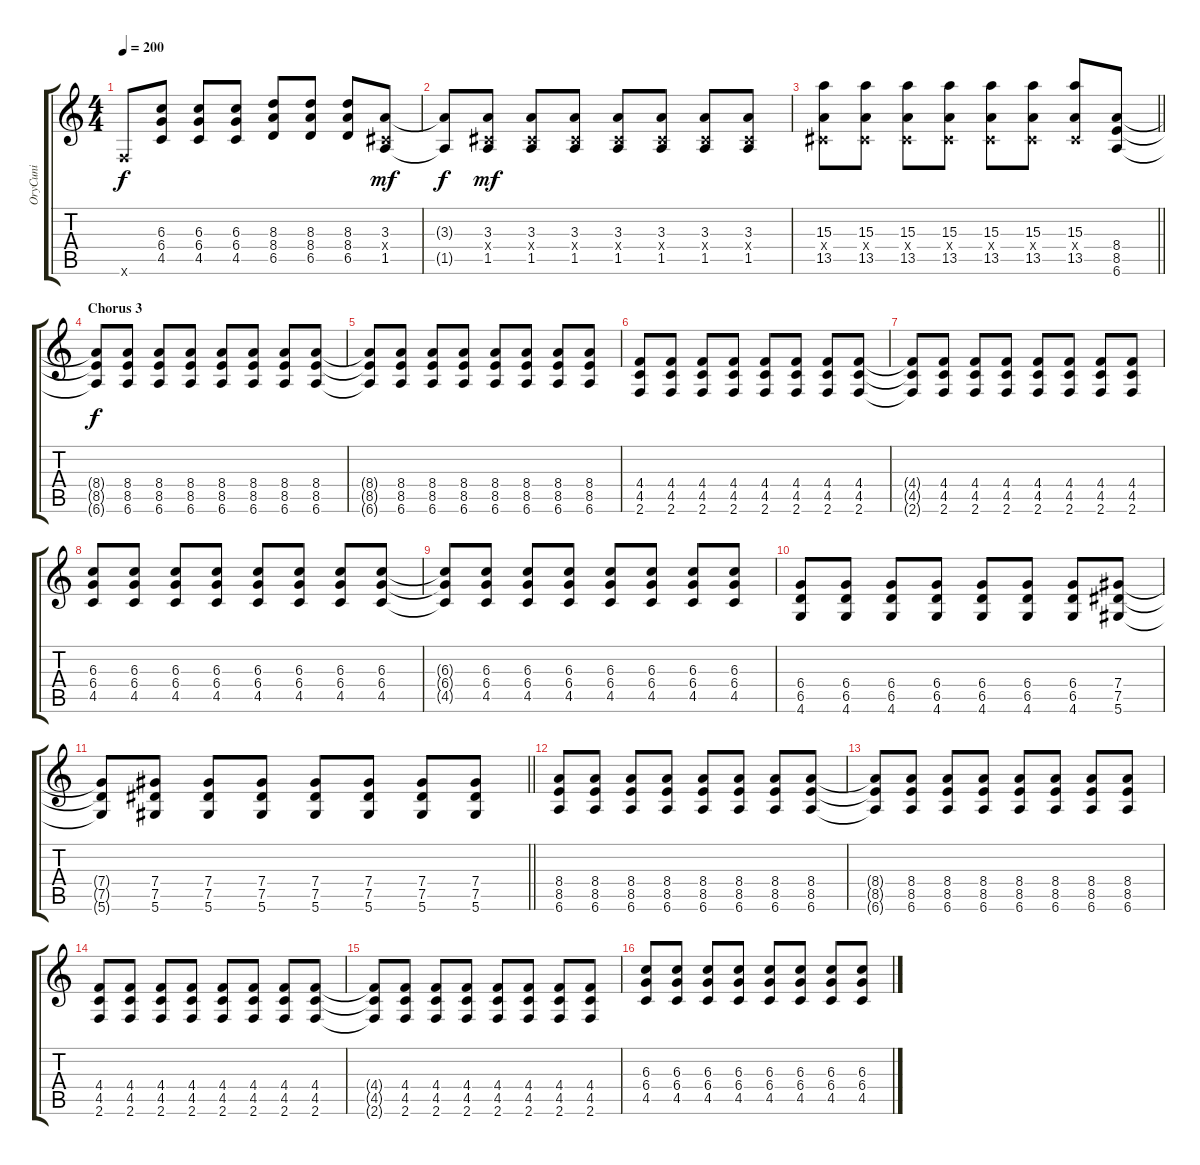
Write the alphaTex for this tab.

\track ("OryCuni" "OryCuni") {instrument distortionguitar}
\staff {score tabs}
\tuning (Eb4 Bb3 Gb3 Db3 Ab2 Eb2) {hide}
\ts (4 4)
\tempo 200
\clef g2
\ks c
2.6{x}.8{dy f} (6.3 6.4 4.5).8 (6.3 6.4 4.5).8 (6.3 6.4 4.5).8 (8.3 8.4 6.5).8 (8.3 8.4 6.5).8 (8.3 8.4 6.5).8 (3.3 0.4{x} 1.5).8{dy mf} |
(3.3{t} 1.5{t}).8{dy f} (3.3 0.4{x} 1.5).8{dy mf} (3.3 0.4{x} 1.5).8 (3.3 0.4{x} 1.5).8 (3.3 0.4{x} 1.5).8 (3.3 0.4{x} 1.5).8 (3.3 0.4{x} 1.5).8 (3.3 0.4{x} 1.5).8 |
\barLineRight lightlight
(15.3 0.4{x} 13.5).8 (15.3 0.4{x} 13.5).8 (15.3 0.4{x} 13.5).8 (15.3 0.4{x} 13.5).8 (15.3 0.4{x} 13.5).8 (15.3 0.4{x} 13.5).8 (15.3 0.4{x} 13.5).8 (8.4 8.5 6.6).8 |
\section ("" "Chorus 3")
(8.4{t} 8.5{t} 6.6{t}).8{dy f} (8.4 8.5 6.6).8 (8.4 8.5 6.6).8 (8.4 8.5 6.6).8 (8.4 8.5 6.6).8 (8.4 8.5 6.6).8 (8.4 8.5 6.6).8 (8.4 8.5 6.6).8 |
(8.4{t} 8.5{t} 6.6{t}).8 (8.4 8.5 6.6).8 (8.4 8.5 6.6).8 (8.4 8.5 6.6).8 (8.4 8.5 6.6).8 (8.4 8.5 6.6).8 (8.4 8.5 6.6).8 (8.4 8.5 6.6).8 |
(4.4 4.5 2.6).8 (4.4 4.5 2.6).8 (4.4 4.5 2.6).8 (4.4 4.5 2.6).8 (4.4 4.5 2.6).8 (4.4 4.5 2.6).8 (4.4 4.5 2.6).8 (4.4 4.5 2.6).8 |
(4.4{t} 4.5{t} 2.6{t}).8 (4.4 4.5 2.6).8 (4.4 4.5 2.6).8 (4.4 4.5 2.6).8 (4.4 4.5 2.6).8 (4.4 4.5 2.6).8 (4.4 4.5 2.6).8 (4.4 4.5 2.6).8 |
(6.3 6.4 4.5).8 (6.3 6.4 4.5).8 (6.3 6.4 4.5).8 (6.3 6.4 4.5).8 (6.3 6.4 4.5).8 (6.3 6.4 4.5).8 (6.3 6.4 4.5).8 (6.3 6.4 4.5).8 |
(6.3{t} 6.4{t} 4.5{t}).8 (6.3 6.4 4.5).8 (6.3 6.4 4.5).8 (6.3 6.4 4.5).8 (6.3 6.4 4.5).8 (6.3 6.4 4.5).8 (6.3 6.4 4.5).8 (6.3 6.4 4.5).8 |
(6.4 6.5 4.6).8 (6.4 6.5 4.6).8 (6.4 6.5 4.6).8 (6.4 6.5 4.6).8 (6.4 6.5 4.6).8 (6.4 6.5 4.6).8 (6.4 6.5 4.6).8 (7.4 7.5 5.6).8 |
\barLineRight lightlight
(7.4{t} 7.5{t} 5.6{t}).8 (7.4 7.5 5.6).8 (7.4 7.5 5.6).8 (7.4 7.5 5.6).8 (7.4 7.5 5.6).8 (7.4 7.5 5.6).8 (7.4 7.5 5.6).8 (7.4 7.5 5.6).8 |
(8.4 8.5 6.6).8 (8.4 8.5 6.6).8 (8.4 8.5 6.6).8 (8.4 8.5 6.6).8 (8.4 8.5 6.6).8 (8.4 8.5 6.6).8 (8.4 8.5 6.6).8 (8.4 8.5 6.6).8 |
(8.4{t} 8.5{t} 6.6{t}).8 (8.4 8.5 6.6).8 (8.4 8.5 6.6).8 (8.4 8.5 6.6).8 (8.4 8.5 6.6).8 (8.4 8.5 6.6).8 (8.4 8.5 6.6).8 (8.4 8.5 6.6).8 |
(4.4 4.5 2.6).8 (4.4 4.5 2.6).8 (4.4 4.5 2.6).8 (4.4 4.5 2.6).8 (4.4 4.5 2.6).8 (4.4 4.5 2.6).8 (4.4 4.5 2.6).8 (4.4 4.5 2.6).8 |
(4.4{t} 4.5{t} 2.6{t}).8 (4.4 4.5 2.6).8 (4.4 4.5 2.6).8 (4.4 4.5 2.6).8 (4.4 4.5 2.6).8 (4.4 4.5 2.6).8 (4.4 4.5 2.6).8 (4.4 4.5 2.6).8 |
(6.3 6.4 4.5).8 (6.3 6.4 4.5).8 (6.3 6.4 4.5).8 (6.3 6.4 4.5).8 (6.3 6.4 4.5).8 (6.3 6.4 4.5).8 (6.3 6.4 4.5).8 (6.3 6.4 4.5).8
